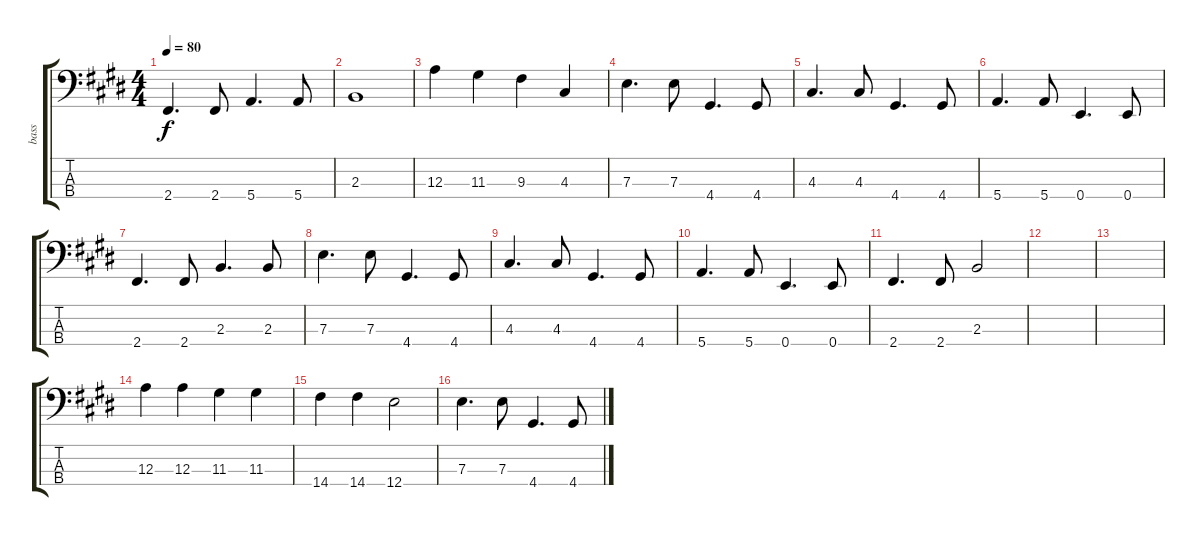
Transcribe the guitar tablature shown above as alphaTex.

\track ("bass" "bass") {instrument electricbassfinger}
\staff {score tabs}
\tuning (G2 D2 A1 E1) {hide}
\ts (4 4)
\tempo 80
\clef f4
\ks c#minor
2.4.4{d dy f} 2.4.8 5.4.4{d} 5.4.8 |
2.3.1 |
12.3.4 11.3.4 9.3.4 4.3.4 |
7.3.4{d} 7.3.8 4.4.4{d} 4.4.8 |
4.3.4{d} 4.3.8 4.4.4{d} 4.4.8 |
5.4.4{d} 5.4.8 0.4.4{d} 0.4.8 |
2.4.4{d} 2.4.8 2.3.4{d} 2.3.8 |
7.3.4{d} 7.3.8 4.4.4{d} 4.4.8 |
4.3.4{d} 4.3.8 4.4.4{d} 4.4.8 |
5.4.4{d} 5.4.8 0.4.4{d} 0.4.8 |
2.4.4{d} 2.4.8 2.3.2 |
|
|
12.3.4 12.3.4 11.3.4 11.3.4 |
14.4.4 14.4.4 12.4.2 |
7.3.4{d} 7.3.8 4.4.4{d} 4.4.8
